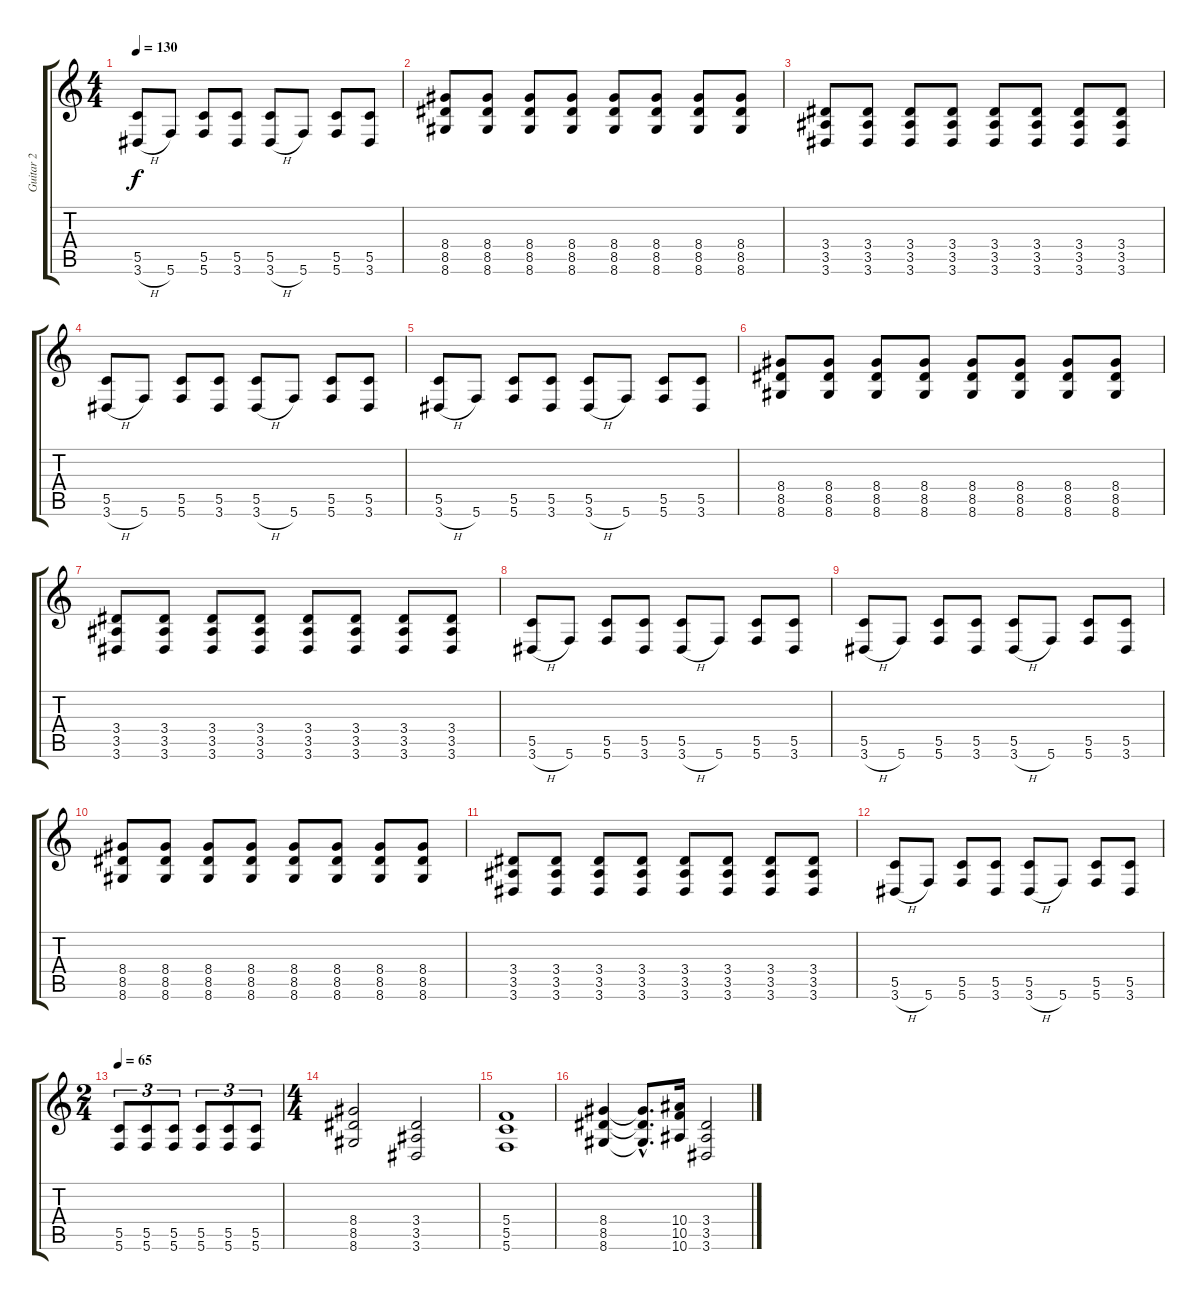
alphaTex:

\track ("Guitar 2" "Guitar 2") {instrument distortionguitar}
\staff {score tabs}
\tuning (D4 A3 F3 C3 G2 C2) {hide}
\ts (4 4)
\tempo 130
\clef g2
\ks c
(5.5 3.6{h}).8{dy f} 5.6.8 (5.5 5.6).8 (5.5 3.6).8 (5.5 3.6{h}).8 5.6.8 (5.5 5.6).8 (5.5 3.6).8 |
(8.4 8.5 8.6).8 (8.4 8.5 8.6).8 (8.4 8.5 8.6).8 (8.4 8.5 8.6).8 (8.4 8.5 8.6).8 (8.4 8.5 8.6).8 (8.4 8.5 8.6).8 (8.4 8.5 8.6).8 |
(3.4 3.5 3.6).8 (3.4 3.5 3.6).8 (3.4 3.5 3.6).8 (3.4 3.5 3.6).8 (3.4 3.5 3.6).8 (3.4 3.5 3.6).8 (3.4 3.5 3.6).8 (3.4 3.5 3.6).8 |
(5.5 3.6{h}).8 5.6.8 (5.5 5.6).8 (5.5 3.6).8 (5.5 3.6{h}).8 5.6.8 (5.5 5.6).8 (5.5 3.6).8 |
(5.5 3.6{h}).8 5.6.8 (5.5 5.6).8 (5.5 3.6).8 (5.5 3.6{h}).8 5.6.8 (5.5 5.6).8 (5.5 3.6).8 |
(8.4 8.5 8.6).8 (8.4 8.5 8.6).8 (8.4 8.5 8.6).8 (8.4 8.5 8.6).8 (8.4 8.5 8.6).8 (8.4 8.5 8.6).8 (8.4 8.5 8.6).8 (8.4 8.5 8.6).8 |
(3.4 3.5 3.6).8 (3.4 3.5 3.6).8 (3.4 3.5 3.6).8 (3.4 3.5 3.6).8 (3.4 3.5 3.6).8 (3.4 3.5 3.6).8 (3.4 3.5 3.6).8 (3.4 3.5 3.6).8 |
(5.5 3.6{h}).8 5.6.8 (5.5 5.6).8 (5.5 3.6).8 (5.5 3.6{h}).8 5.6.8 (5.5 5.6).8 (5.5 3.6).8 |
(5.5 3.6{h}).8 5.6.8 (5.5 5.6).8 (5.5 3.6).8 (5.5 3.6{h}).8 5.6.8 (5.5 5.6).8 (5.5 3.6).8 |
(8.4 8.5 8.6).8 (8.4 8.5 8.6).8 (8.4 8.5 8.6).8 (8.4 8.5 8.6).8 (8.4 8.5 8.6).8 (8.4 8.5 8.6).8 (8.4 8.5 8.6).8 (8.4 8.5 8.6).8 |
(3.4 3.5 3.6).8 (3.4 3.5 3.6).8 (3.4 3.5 3.6).8 (3.4 3.5 3.6).8 (3.4 3.5 3.6).8 (3.4 3.5 3.6).8 (3.4 3.5 3.6).8 (3.4 3.5 3.6).8 |
(5.5 3.6{h}).8 5.6.8 (5.5 5.6).8 (5.5 3.6).8 (5.5 3.6{h}).8 5.6.8 (5.5 5.6).8 (5.5 3.6).8 |
\ts (2 4)
\tempo 65
(5.5 5.6).8{tu (3 2)} (5.5 5.6).8{tu (3 2)} (5.5 5.6).8{tu (3 2)} (5.5 5.6).8{tu (3 2)} (5.5 5.6).8{tu (3 2)} (5.5 5.6).8{tu (3 2)} |
\ts (4 4)
(8.4 8.5 8.6).2 (3.4 3.5 3.6).2 |
(5.4 5.5 5.6).1 |
(8.4 8.5 8.6).4 (8.4{hac t} 8.5{hac t} 8.6{hac t}).8{d} (10.4 10.5 10.6).16 (3.4 3.5 3.6).2
